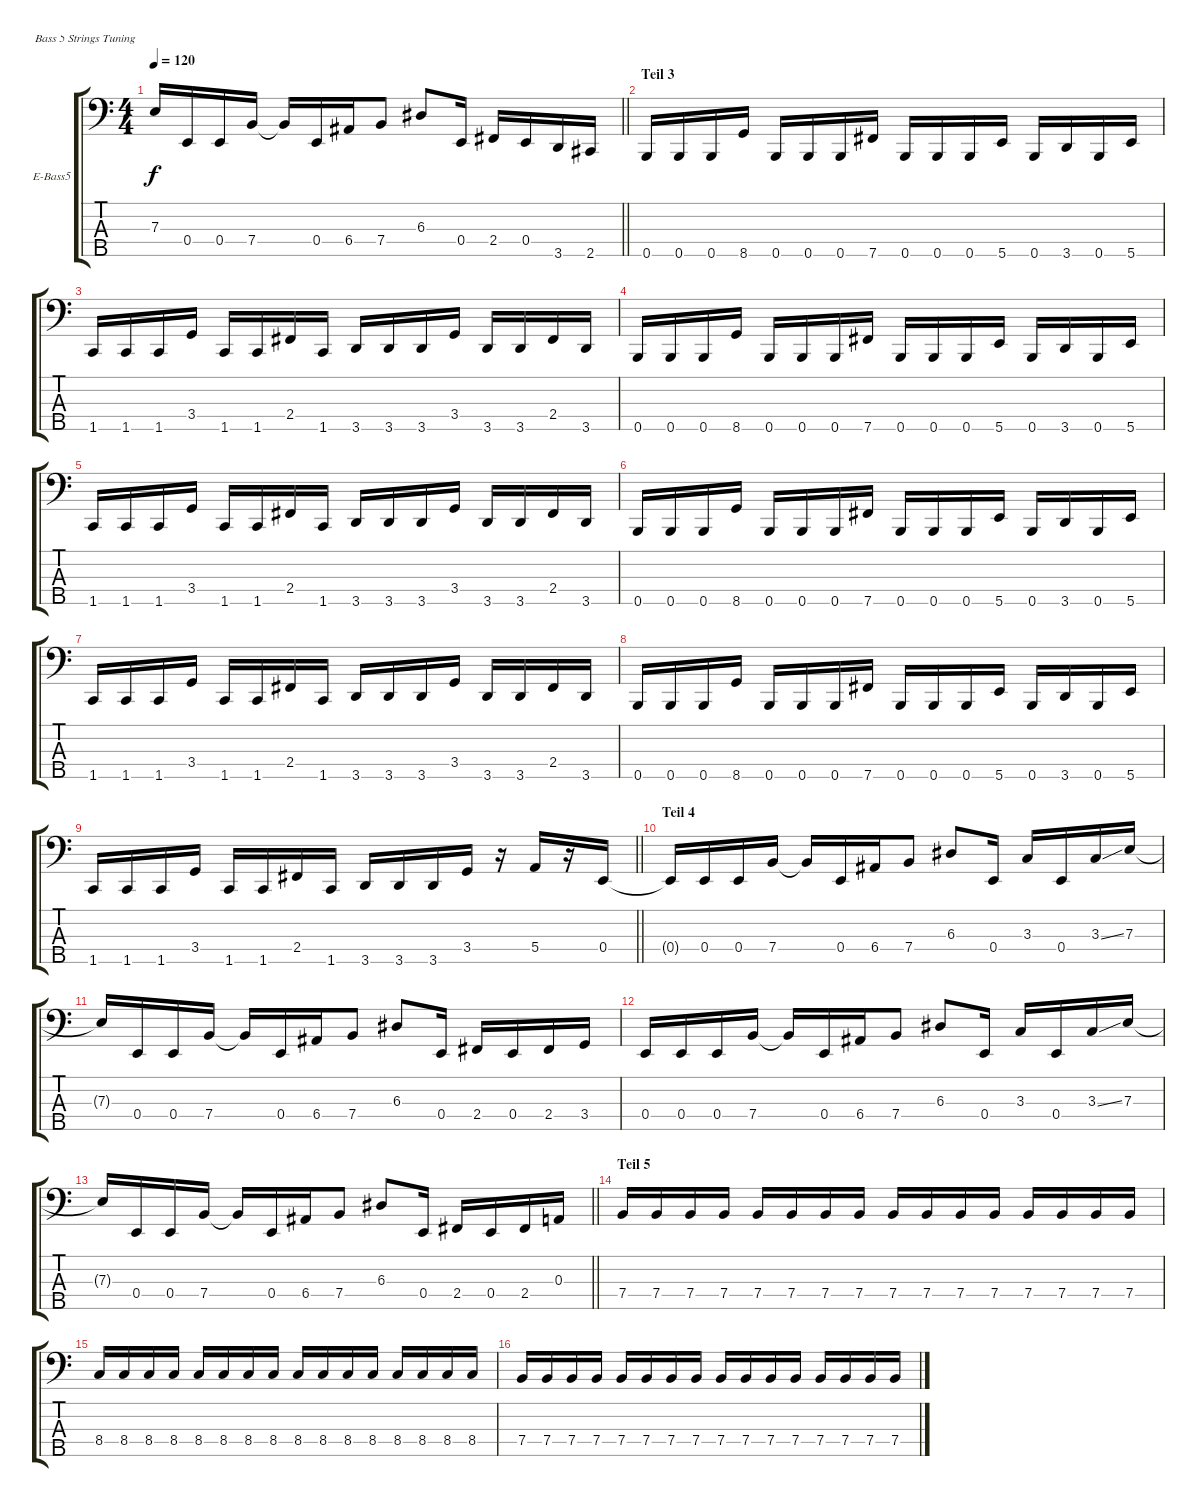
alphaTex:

\bracketExtendMode groupsimilarinstruments
\firstSystemTrackNameOrientation horizontal
\otherSystemsTrackNameOrientation horizontal
\track ("Bass" "E-Bass5") {instrument electricbasspick}
\staff {score tabs}
\tuning (G2 D2 A1 E1 B0)
\ts (4 4)
\tempo 120
\clef f4
\barLineRight lightlight
\ks c
7.3{t}.16{dy f} 0.4.16 0.4.16 7.4.16 7.4{t}.16 0.4.16 6.4.16 7.4.8 6.3.8 0.4.16 2.4.16 0.4.16 3.5.16 2.5.16 |
\section ("" "Teil 3")
0.5.16 0.5.16 0.5.16 8.5.16 0.5.16 0.5.16 0.5.16 7.5.16 0.5.16 0.5.16 0.5.16 5.5.16 0.5.16 3.5.16 0.5.16 5.5.16 |
1.5.16 1.5.16 1.5.16 3.4.16 1.5.16 1.5.16 2.4.16 1.5.16 3.5.16 3.5.16 3.5.16 3.4.16 3.5.16 3.5.16 2.4.16 3.5.16 |
0.5.16 0.5.16 0.5.16 8.5.16 0.5.16 0.5.16 0.5.16 7.5.16 0.5.16 0.5.16 0.5.16 5.5.16 0.5.16 3.5.16 0.5.16 5.5.16 |
1.5.16 1.5.16 1.5.16 3.4.16 1.5.16 1.5.16 2.4.16 1.5.16 3.5.16 3.5.16 3.5.16 3.4.16 3.5.16 3.5.16 2.4.16 3.5.16 |
0.5.16 0.5.16 0.5.16 8.5.16 0.5.16 0.5.16 0.5.16 7.5.16 0.5.16 0.5.16 0.5.16 5.5.16 0.5.16 3.5.16 0.5.16 5.5.16 |
1.5.16 1.5.16 1.5.16 3.4.16 1.5.16 1.5.16 2.4.16 1.5.16 3.5.16 3.5.16 3.5.16 3.4.16 3.5.16 3.5.16 2.4.16 3.5.16 |
0.5.16 0.5.16 0.5.16 8.5.16 0.5.16 0.5.16 0.5.16 7.5.16 0.5.16 0.5.16 0.5.16 5.5.16 0.5.16 3.5.16 0.5.16 5.5.16 |
\barLineRight lightlight
1.5.16 1.5.16 1.5.16 3.4.16 1.5.16 1.5.16 2.4.16 1.5.16 3.5.16 3.5.16 3.5.16 3.4.16 r.16 5.4.16 r.16 0.4.16 |
\section ("" "Teil 4")
0.4{t}.16 0.4.16 0.4.16 7.4.16 7.4{t}.16 0.4.16 6.4.16 7.4.8 6.3.8 0.4.16 3.3.16 0.4.16 3.3{ss}.16 7.3.16 |
7.3{t}.16 0.4.16 0.4.16 7.4.16 7.4{t}.16 0.4.16 6.4.16 7.4.8 6.3.8 0.4.16 2.4.16 0.4.16 2.4.16 3.4.16 |
0.4.16 0.4.16 0.4.16 7.4.16 7.4{t}.16 0.4.16 6.4.16 7.4.8 6.3.8 0.4.16 3.3.16 0.4.16 3.3{ss}.16 7.3.16 |
\barLineRight lightlight
7.3{t}.16 0.4.16 0.4.16 7.4.16 7.4{t}.16 0.4.16 6.4.16 7.4.8 6.3.8 0.4.16 2.4.16 0.4.16 2.4.16 0.3.16 |
\section ("" "Teil 5")
7.4.16 7.4.16 7.4.16 7.4.16 7.4.16 7.4.16 7.4.16 7.4.16 7.4.16 7.4.16 7.4.16 7.4.16 7.4.16 7.4.16 7.4.16 7.4.16 |
8.4.16 8.4.16 8.4.16 8.4.16 8.4.16 8.4.16 8.4.16 8.4.16 8.4.16 8.4.16 8.4.16 8.4.16 8.4.16 8.4.16 8.4.16 8.4.16 |
7.4.16 7.4.16 7.4.16 7.4.16 7.4.16 7.4.16 7.4.16 7.4.16 7.4.16 7.4.16 7.4.16 7.4.16 7.4.16 7.4.16 7.4.16 7.4.16
